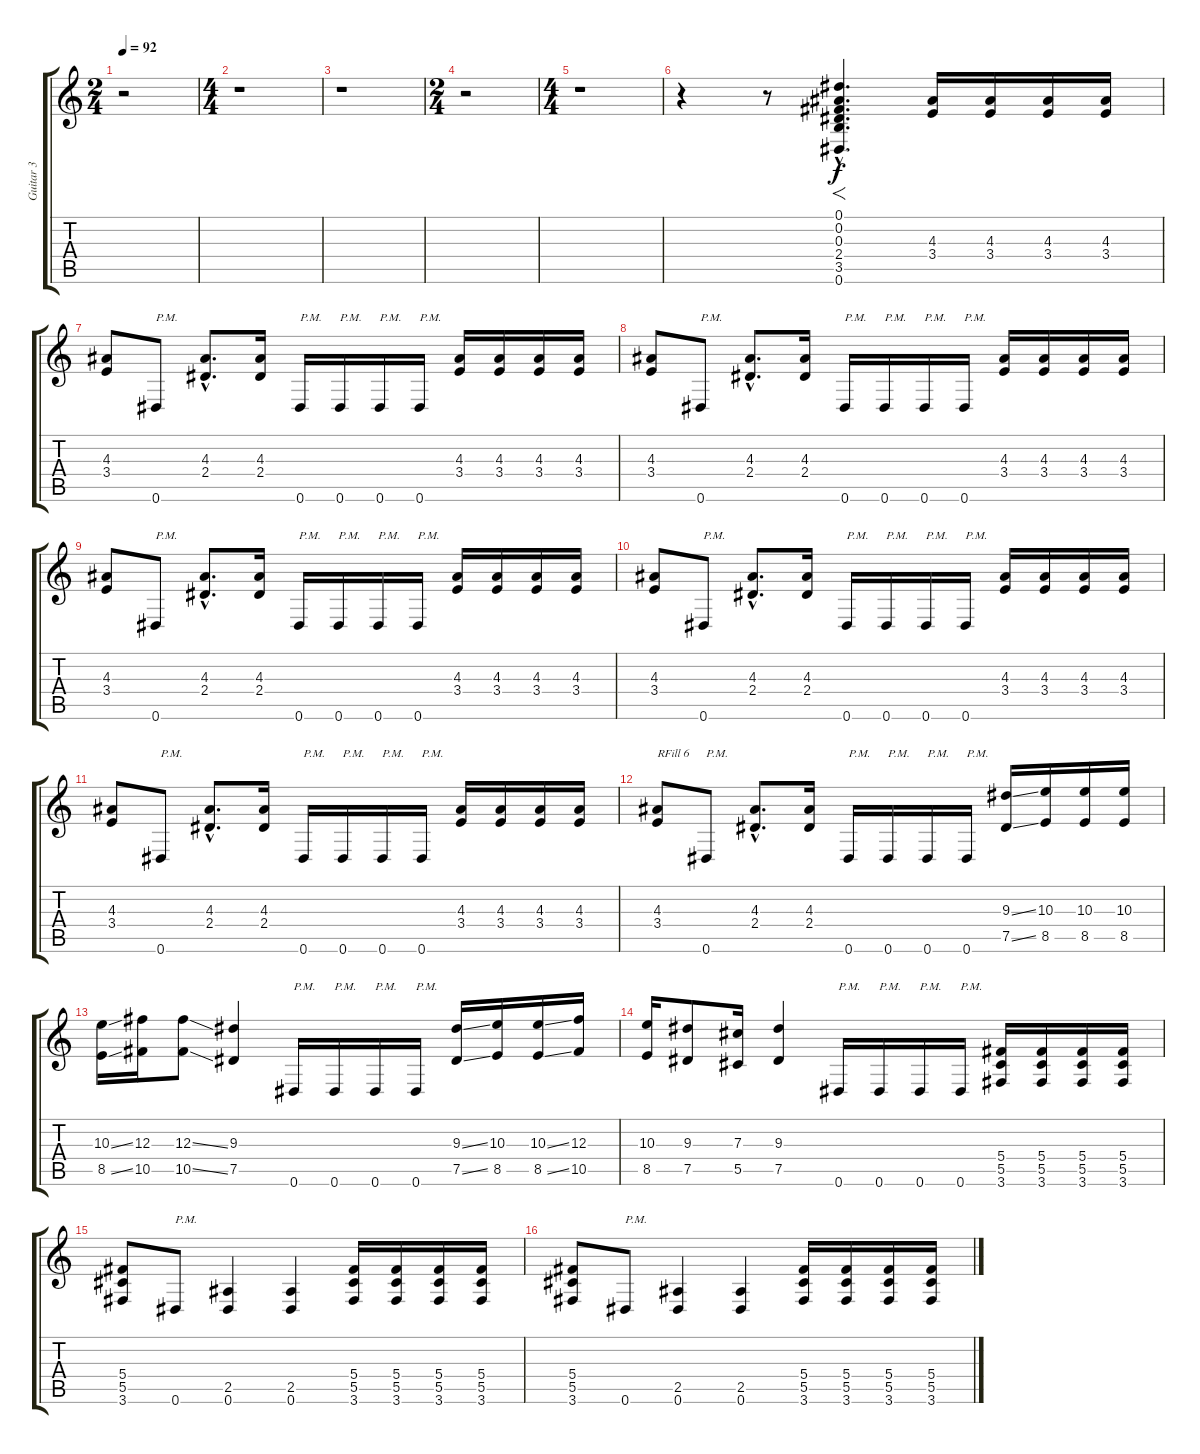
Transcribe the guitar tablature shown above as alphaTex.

\track ("Guitar 3" "Guitar 3") {instrument distortionguitar}
\staff {score tabs}
\tuning (Eb4 Bb3 Gb3 Db3 Ab2 Eb2) {hide}
\ts (2 4)
\tempo 92
\clef g2
\ks c
r.2{dy f} |
\ts (4 4)
r.1 |
r.1 |
\ts (2 4)
r.2 |
\ts (4 4)
r.1 |
r.4 r.8 (0.1{hac} 0.2{hac} 0.3{hac} 2.4{hac} 3.5{hac} 0.6{hac}).4{f d} (4.3 3.4).16 (4.3 3.4).16 (4.3 3.4).16 (4.3 3.4).16 |
(4.3 3.4).8 0.6.8{txt "P.M."} (4.3{hac} 2.4{hac}).8{d} (4.3 2.4).16 0.6.16{txt "P.M."} 0.6.16{txt "P.M."} 0.6.16{txt "P.M."} 0.6.16{txt "P.M."} (4.3 3.4).16 (4.3 3.4).16 (4.3 3.4).16 (4.3 3.4).16 |
(4.3 3.4).8 0.6.8{txt "P.M."} (4.3{hac} 2.4{hac}).8{d} (4.3 2.4).16 0.6.16{txt "P.M."} 0.6.16{txt "P.M."} 0.6.16{txt "P.M."} 0.6.16{txt "P.M."} (4.3 3.4).16 (4.3 3.4).16 (4.3 3.4).16 (4.3 3.4).16 |
(4.3 3.4).8 0.6.8{txt "P.M."} (4.3{hac} 2.4{hac}).8{d} (4.3 2.4).16 0.6.16{txt "P.M."} 0.6.16{txt "P.M."} 0.6.16{txt "P.M."} 0.6.16{txt "P.M."} (4.3 3.4).16 (4.3 3.4).16 (4.3 3.4).16 (4.3 3.4).16 |
(4.3 3.4).8 0.6.8{txt "P.M."} (4.3{hac} 2.4{hac}).8{d} (4.3 2.4).16 0.6.16{txt "P.M."} 0.6.16{txt "P.M."} 0.6.16{txt "P.M."} 0.6.16{txt "P.M."} (4.3 3.4).16 (4.3 3.4).16 (4.3 3.4).16 (4.3 3.4).16 |
(4.3 3.4).8 0.6.8{txt "P.M."} (4.3{hac} 2.4{hac}).8{d} (4.3 2.4).16 0.6.16{txt "P.M."} 0.6.16{txt "P.M."} 0.6.16{txt "P.M."} 0.6.16{txt "P.M."} (4.3 3.4).16 (4.3 3.4).16 (4.3 3.4).16 (4.3 3.4).16 |
(4.3 3.4).8{txt "RFill 6"} 0.6.8{txt "P.M."} (4.3{hac} 2.4{hac}).8{d} (4.3 2.4).16 0.6.16{txt "P.M."} 0.6.16{txt "P.M."} 0.6.16{txt "P.M."} 0.6.16{txt "P.M."} (9.3{ss} 7.5{ss}).16 (10.3 8.5).16 (10.3 8.5).16 (10.3 8.5).16 |
(10.3{ss} 8.5{ss}).16 (12.3 10.5).16 (12.3{ss} 10.5{ss}).8 (9.3 7.5).4 0.6.16{txt "P.M."} 0.6.16{txt "P.M."} 0.6.16{txt "P.M."} 0.6.16{txt "P.M."} (9.3{ss} 7.5{ss}).16 (10.3 8.5).16 (10.3{ss} 8.5{ss}).16 (12.3 10.5).16 |
(10.3 8.5).16 (9.3 7.5).8 (7.3 5.5).16 (9.3 7.5).4 0.6.16{txt "P.M."} 0.6.16{txt "P.M."} 0.6.16{txt "P.M."} 0.6.16{txt "P.M."} (5.4 5.5 3.6).16 (5.4 5.5 3.6).16 (5.4 5.5 3.6).16 (5.4 5.5 3.6).16 |
(5.4 5.5 3.6).8 0.6.8{txt "P.M."} (2.5 0.6).4 (2.5 0.6).4 (5.4 5.5 3.6).16 (5.4 5.5 3.6).16 (5.4 5.5 3.6).16 (5.4 5.5 3.6).16 |
(5.4 5.5 3.6).8 0.6.8{txt "P.M."} (2.5 0.6).4 (2.5 0.6).4 (5.4 5.5 3.6).16 (5.4 5.5 3.6).16 (5.4 5.5 3.6).16 (5.4 5.5 3.6).16
